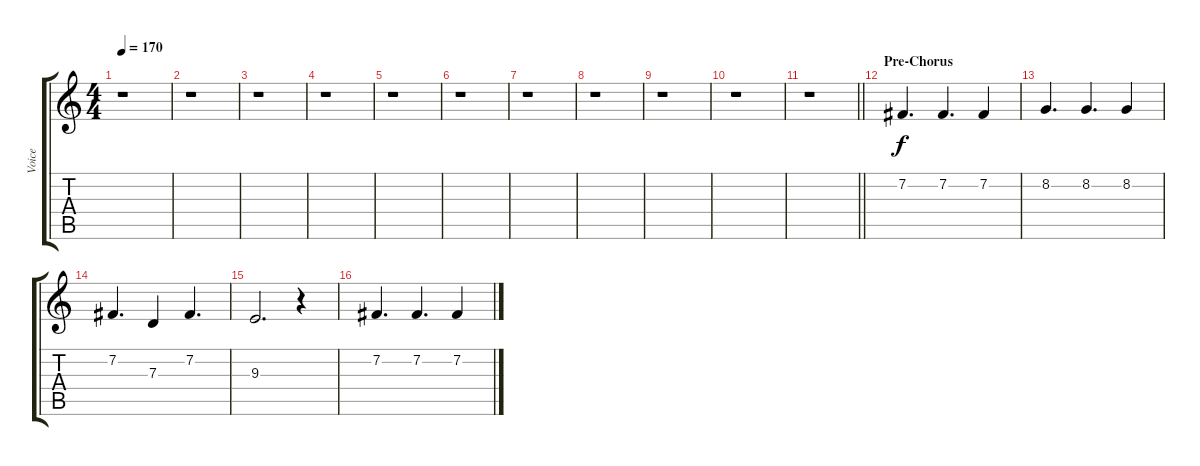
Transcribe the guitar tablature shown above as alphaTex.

\track ("Voice" "Voice") {instrument lead2sawtooth}
\staff {score tabs}
\tuning (E4 B3 G3 D3 A2 E2) {hide}
\ts (4 4)
\tempo 170
\clef g2
\ks c
r.1{dy f} |
r.1 |
r.1 |
r.1 |
r.1 |
r.1 |
r.1 |
r.1 |
r.1 |
r.1 |
\barLineRight lightlight
r.1 |
\section ("" "Pre-Chorus")
7.2.4{d} 7.2.4{d} 7.2.4 |
8.2.4{d} 8.2.4{d} 8.2.4 |
7.2.4{d} 7.3.4 7.2.4{d} |
9.3.2{d} r.4 |
7.2.4{d} 7.2.4{d} 7.2.4
